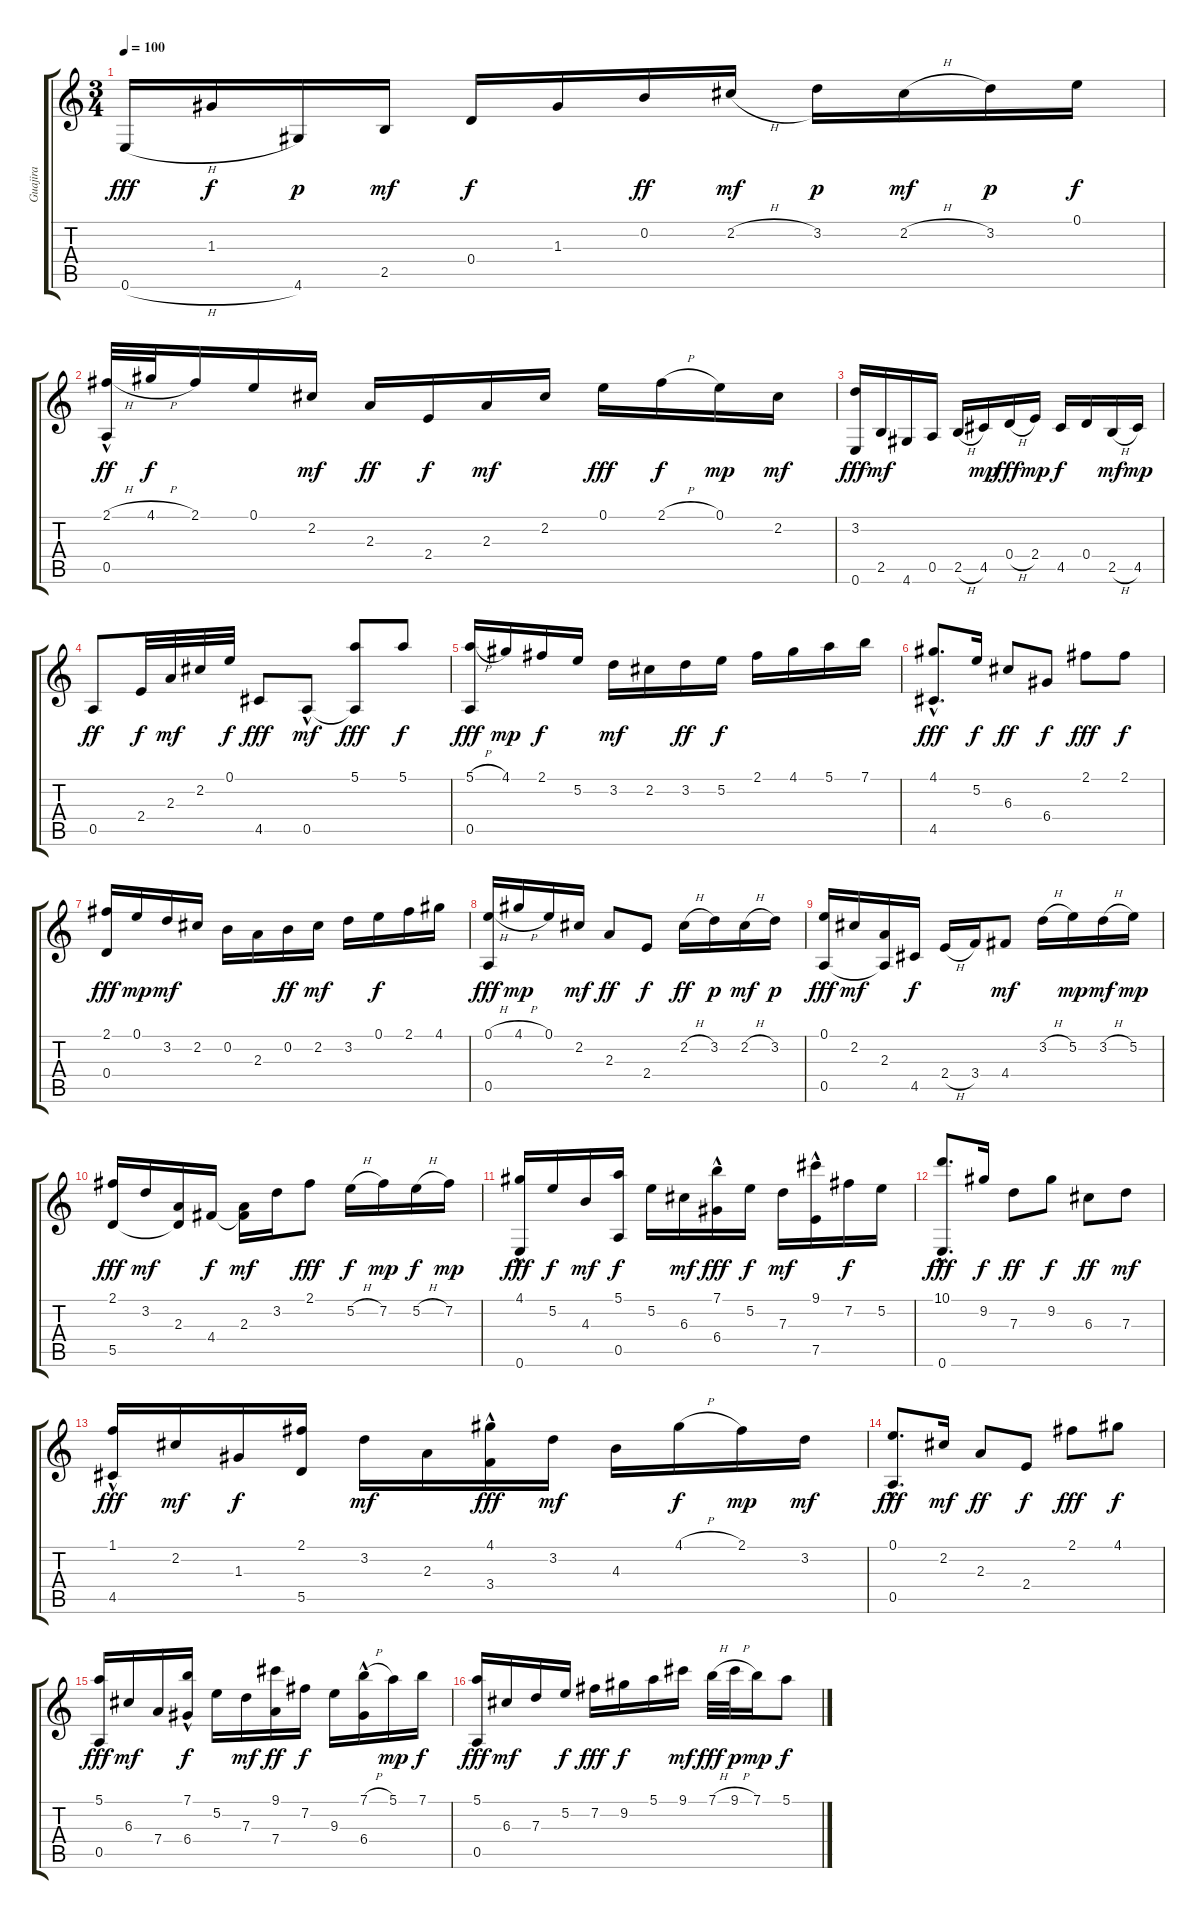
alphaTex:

\track ("Guajira" "Guajira") {instrument acousticguitarnylon}
\staff {score tabs}
\tuning (E4 B3 G3 D3 A2 E2) {hide}
\ts (3 4)
\tempo 100
\clef g2
\ks c
0.6{h}.16{dy fff} 1.3.16{dy f} 4.6.16{dy p} 2.5.16{dy mf} 0.4.16{dy f} 1.3.16 0.2.16{dy ff} 2.2{h}.16{dy mf} 3.2.16{dy p} 2.2{h}.16{dy mf} 3.2.16{dy p} 0.1.16{dy f} |
(2.1{h} 0.5{hac}).32{dy ff} 4.1{h}.32{dy f} 2.1.16 0.1.16 2.2.16{dy mf} 2.3.16{dy ff} 2.4.16{dy f} 2.3.16{dy mf} 2.2.16 0.1.16{dy fff} 2.1{h}.16{dy f} 0.1.16{dy mp} 2.2.16{dy mf} |
(3.2 0.6).16{dy fff} 2.5.16{dy mf} 4.6.16 0.5.16 2.5{h}.16 4.5.16{dy mp} 0.4{h}.16{dy fff} 2.4.16{dy mp} 4.5.16{dy f} 0.4.16 2.5{h}.16{dy mf} 4.5.16{dy mp} |
0.5.8{dy ff} 2.4.32{dy f} 2.3.32{dy mf} 2.2.32 0.1.32{dy f} 4.5.8{dy fff} 0.5{hac}.8{dy mf} (5.1 0.5{t}).8{dy fff} 5.1.8{dy f} |
(5.1{h} 0.5).16{dy fff} 4.1.16{dy mp} 2.1.16{dy f} 5.2.16 3.2.16{dy mf} 2.2.16 3.2.16{dy ff} 5.2.16{dy f} 2.1.16 4.1.16 5.1.16 7.1.16 |
(4.1{hac} 4.5{hac}).8{d dy fff} 5.2.16{dy f} 6.3.8{dy ff} 6.4.8{dy f} 2.1.8{dy fff} 2.1.8{dy f} |
(2.1 0.4).16{dy fff} 0.1.16{dy mp} 3.2.16{dy mf} 2.2.16 0.2.16 2.3.16 0.2.16{dy ff} 2.2.16{dy mf} 3.2.16 0.1.16{dy f} 2.1.16 4.1.16 |
(0.1{h} 0.5).16{dy fff} 4.1{h}.16{dy mp} 0.1.16 2.2.16{dy mf} 2.3.8{dy ff} 2.4.8{dy f} 2.2{h}.16{dy ff} 3.2.16{dy p} 2.2{h}.16{dy mf} 3.2.16{dy p} |
(0.1 0.5).16{dy fff} 2.2.16{dy mf} (2.3 0.5{t}).16 4.5.16{dy f} 2.4{h}.16 3.4.16 4.4.8{dy mf} 3.2{h}.16 5.2.16{dy mp} 3.2{h}.16{dy mf} 5.2.16{dy mp} |
(2.1 5.5).16{dy fff} 3.2.16{dy mf} (2.3 5.5{t}).16 4.4.16{dy f} (2.3 4.4{t}).16{dy mf} 3.2.16 2.1.8{dy fff} 5.2{h}.16{dy f} 7.2.16{dy mp} 5.2{h}.16{dy f} 7.2.16{dy mp} |
(4.1 0.6{hac}).16{dy fff} 5.2.16{dy f} 4.3.16{dy mf} (5.1 0.5).16{dy f} 5.2.16 6.3.16{dy mf} (7.1 6.4{hac}).16{dy fff} 5.2.16{dy f} 7.3.16{dy mf} (9.1 7.5{hac}).16 7.2.16{dy f} 5.2.16 |
(10.1 0.6{hac}).8{d dy fff} 9.2.16{dy f} 7.3.8{dy ff} 9.2.8{dy f} 6.3.8{dy ff} 7.3.8{dy mf} |
(1.1 4.5{hac}).16{dy fff} 2.2.16{dy mf} 1.3.16{dy f} (2.1 5.5).16 3.2.16{dy mf} 2.3.16 (4.1 3.4{hac}).16{dy fff} 3.2.16{dy mf} 4.3.16 4.1{h}.16{dy f} 2.1.16{dy mp} 3.2.16{dy mf} |
(0.1{hac} 0.5{hac}).8{d dy fff} 2.2.16{dy mf} 2.3.8{dy ff} 2.4.8{dy f} 2.1.8{dy fff} 4.1.8{dy f} |
(5.1 0.5).16{dy fff} 6.3.16{dy mf} 7.4.16 (7.1 6.4{hac}).16{dy f} 5.2.16 7.3.16{dy mf} (9.1 7.4).16{dy ff} 7.2.16{dy f} 9.3.16 (7.1{h} 6.4{hac}).16 5.1.16{dy mp} 7.1.16{dy f} |
(5.1 0.5).16{dy fff} 6.3.16{dy mf} 7.3.16 5.2.16{dy f} 7.2.16{dy fff} 9.2.16{dy f} 5.1.16 9.1.16{dy mf} 7.1{h}.32{dy fff} 9.1{h}.32{dy p} 7.1.16{dy mp} 5.1.8{dy f}
